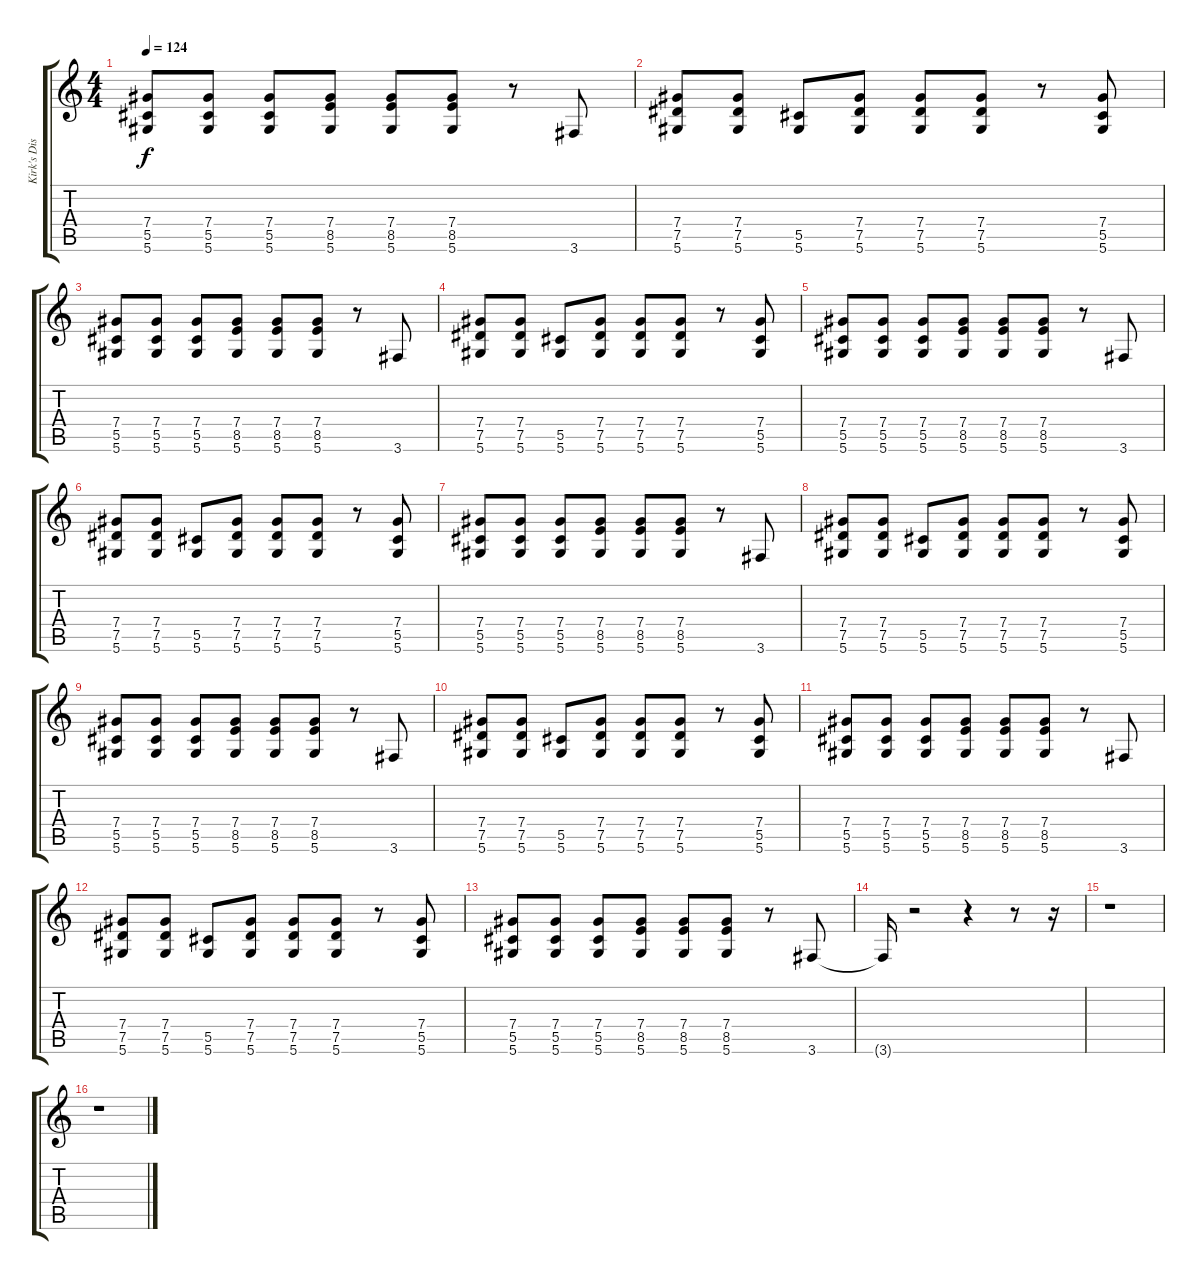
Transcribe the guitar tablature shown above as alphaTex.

\track ("Kirk's Distortion" "Kirk's Dis") {instrument distortionguitar}
\staff {score tabs}
\tuning (Eb4 Bb3 Gb3 Db3 Ab2 Eb2) {hide}
\ts (4 4)
\tempo 124
\clef g2
\ks c
(7.4 5.5 5.6).8{dy f} (7.4 5.5 5.6).8 (7.4 5.5 5.6).8 (7.4 8.5 5.6).8 (7.4 8.5 5.6).8 (7.4 8.5 5.6).8 r.8 3.6.8 |
(7.4 7.5 5.6).8 (7.4 7.5 5.6).8 (5.5 5.6).8 (7.4 7.5 5.6).8 (7.4 7.5 5.6).8 (7.4 7.5 5.6).8 r.8 (7.4 5.5 5.6).8 |
(7.4 5.5 5.6).8 (7.4 5.5 5.6).8 (7.4 5.5 5.6).8 (7.4 8.5 5.6).8 (7.4 8.5 5.6).8 (7.4 8.5 5.6).8 r.8 3.6.8 |
(7.4 7.5 5.6).8 (7.4 7.5 5.6).8 (5.5 5.6).8 (7.4 7.5 5.6).8 (7.4 7.5 5.6).8 (7.4 7.5 5.6).8 r.8 (7.4 5.5 5.6).8 |
(7.4 5.5 5.6).8 (7.4 5.5 5.6).8 (7.4 5.5 5.6).8 (7.4 8.5 5.6).8 (7.4 8.5 5.6).8 (7.4 8.5 5.6).8 r.8 3.6.8 |
(7.4 7.5 5.6).8{volume 12} (7.4 7.5 5.6).8 (5.5 5.6).8 (7.4 7.5 5.6).8 (7.4 7.5 5.6).8 (7.4 7.5 5.6).8 r.8 (7.4 5.5 5.6).8 |
(7.4 5.5 5.6).8 (7.4 5.5 5.6).8 (7.4 5.5 5.6).8 (7.4 8.5 5.6).8 (7.4 8.5 5.6).8 (7.4 8.5 5.6).8 r.8 3.6.8 |
(7.4 7.5 5.6).8 (7.4 7.5 5.6).8 (5.5 5.6).8 (7.4 7.5 5.6).8 (7.4 7.5 5.6).8 (7.4 7.5 5.6).8 r.8 (7.4 5.5 5.6).8 |
(7.4 5.5 5.6).8 (7.4 5.5 5.6).8 (7.4 5.5 5.6).8 (7.4 8.5 5.6).8 (7.4 8.5 5.6).8 (7.4 8.5 5.6).8 r.8 3.6.8 |
(7.4 7.5 5.6).8 (7.4 7.5 5.6).8 (5.5 5.6).8 (7.4 7.5 5.6).8 (7.4 7.5 5.6).8 (7.4 7.5 5.6).8 r.8 (7.4 5.5 5.6).8 |
(7.4 5.5 5.6).8 (7.4 5.5 5.6).8 (7.4 5.5 5.6).8 (7.4 8.5 5.6).8 (7.4 8.5 5.6).8 (7.4 8.5 5.6).8 r.8 3.6.8 |
(7.4 7.5 5.6).8 (7.4 7.5 5.6).8 (5.5 5.6).8 (7.4 7.5 5.6).8 (7.4 7.5 5.6).8 (7.4 7.5 5.6).8 r.8 (7.4 5.5 5.6).8 |
(7.4 5.5 5.6).8 (7.4 5.5 5.6).8 (7.4 5.5 5.6).8 (7.4 8.5 5.6).8 (7.4 8.5 5.6).8 (7.4 8.5 5.6).8 r.8 3.6.8 |
3.6{t}.16 r.2 r.4 r.8 r.16 |
r.1 |
r.1
